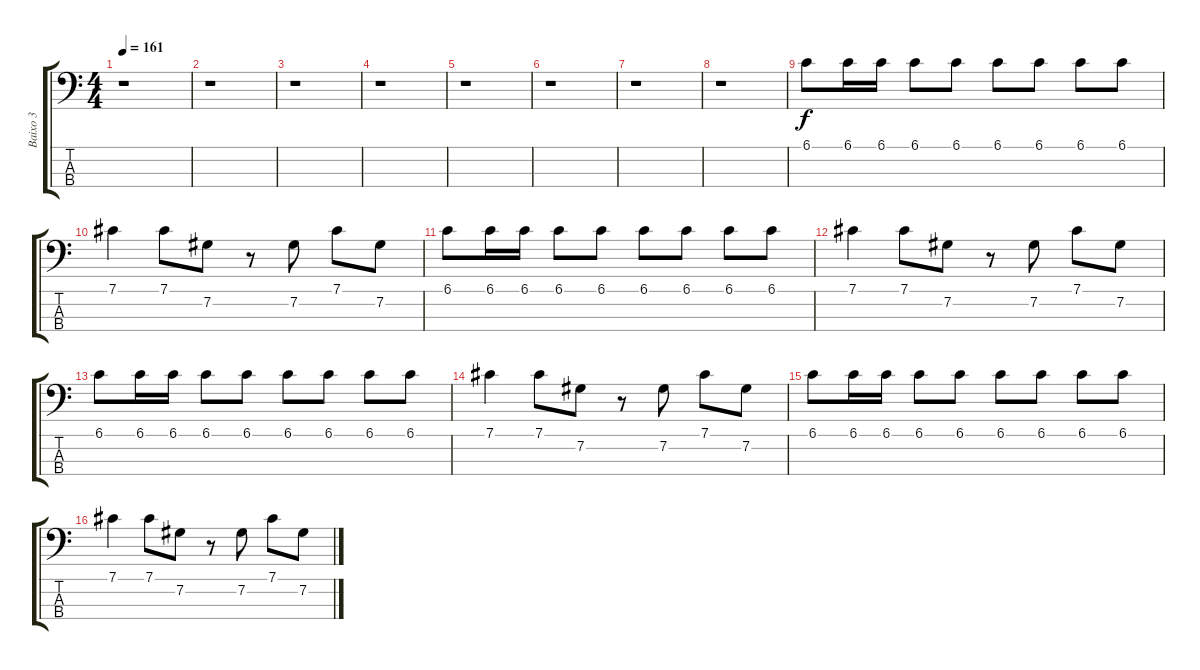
\track ("Baixo 3" "Baixo 3") {instrument electricbassfinger}
\staff {score tabs}
\tuning (Gb2 Db2 Ab1 Eb1) {hide}
\ts (4 4)
\tempo 161
\clef f4
\ks c
r.1{dy f instrument electricbassfinger} |
r.1 |
r.1 |
r.1 |
r.1 |
r.1 |
r.1 |
r.1 |
6.1.8 6.1.16 6.1.16 6.1.8 6.1.8 6.1.8 6.1.8 6.1.8 6.1.8 |
7.1.4 7.1.8 7.2.8 r.8 7.2.8 7.1.8 7.2.8 |
6.1.8 6.1.16 6.1.16 6.1.8 6.1.8 6.1.8 6.1.8 6.1.8 6.1.8 |
7.1.4 7.1.8 7.2.8 r.8 7.2.8 7.1.8 7.2.8 |
6.1.8 6.1.16 6.1.16 6.1.8 6.1.8 6.1.8 6.1.8 6.1.8 6.1.8 |
7.1.4 7.1.8 7.2.8 r.8 7.2.8 7.1.8 7.2.8 |
6.1.8 6.1.16 6.1.16 6.1.8 6.1.8 6.1.8 6.1.8 6.1.8 6.1.8 |
7.1.4 7.1.8 7.2.8 r.8 7.2.8 7.1.8 7.2.8
